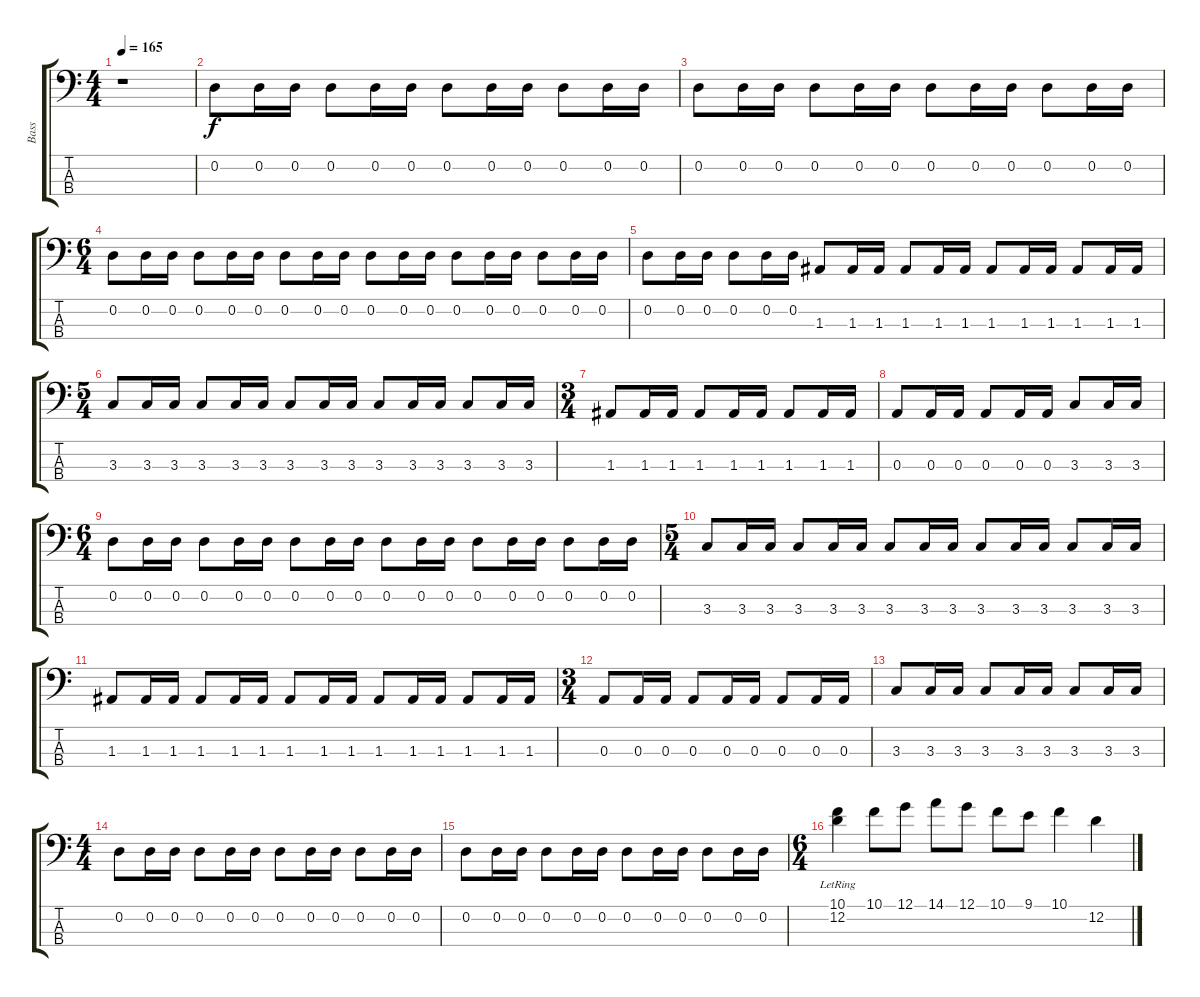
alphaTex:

\track ("Bass" "Bass") {instrument electricbasspick}
\staff {score tabs}
\tuning (G2 D2 A1 E1) {hide}
\ts (4 4)
\tempo 165
\clef f4
\ks c
r.1{dy f instrument electricbasspick} |
0.2.8 0.2.16 0.2.16 0.2.8 0.2.16 0.2.16 0.2.8 0.2.16 0.2.16 0.2.8 0.2.16 0.2.16 |
0.2.8 0.2.16 0.2.16 0.2.8 0.2.16 0.2.16 0.2.8 0.2.16 0.2.16 0.2.8 0.2.16 0.2.16 |
\ts (6 4)
0.2.8 0.2.16 0.2.16 0.2.8 0.2.16 0.2.16 0.2.8 0.2.16 0.2.16 0.2.8 0.2.16 0.2.16 0.2.8 0.2.16 0.2.16 0.2.8 0.2.16 0.2.16 |
0.2.8 0.2.16 0.2.16 0.2.8 0.2.16 0.2.16 1.3.8 1.3.16 1.3.16 1.3.8 1.3.16 1.3.16 1.3.8 1.3.16 1.3.16 1.3.8 1.3.16 1.3.16 |
\ts (5 4)
3.3.8 3.3.16 3.3.16 3.3.8 3.3.16 3.3.16 3.3.8 3.3.16 3.3.16 3.3.8 3.3.16 3.3.16 3.3.8 3.3.16 3.3.16 |
\ts (3 4)
1.3.8 1.3.16 1.3.16 1.3.8 1.3.16 1.3.16 1.3.8 1.3.16 1.3.16 |
0.3.8 0.3.16 0.3.16 0.3.8 0.3.16 0.3.16 3.3.8 3.3.16 3.3.16 |
\ts (6 4)
0.2.8 0.2.16 0.2.16 0.2.8 0.2.16 0.2.16 0.2.8 0.2.16 0.2.16 0.2.8 0.2.16 0.2.16 0.2.8 0.2.16 0.2.16 0.2.8 0.2.16 0.2.16 |
\ts (5 4)
3.3.8 3.3.16 3.3.16 3.3.8 3.3.16 3.3.16 3.3.8 3.3.16 3.3.16 3.3.8 3.3.16 3.3.16 3.3.8 3.3.16 3.3.16 |
1.3.8 1.3.16 1.3.16 1.3.8 1.3.16 1.3.16 1.3.8 1.3.16 1.3.16 1.3.8 1.3.16 1.3.16 1.3.8 1.3.16 1.3.16 |
\ts (3 4)
0.3.8 0.3.16 0.3.16 0.3.8 0.3.16 0.3.16 0.3.8 0.3.16 0.3.16 |
3.3.8 3.3.16 3.3.16 3.3.8 3.3.16 3.3.16 3.3.8 3.3.16 3.3.16 |
\ts (4 4)
0.2.8 0.2.16 0.2.16 0.2.8 0.2.16 0.2.16 0.2.8 0.2.16 0.2.16 0.2.8 0.2.16 0.2.16 |
0.2.8 0.2.16 0.2.16 0.2.8 0.2.16 0.2.16 0.2.8 0.2.16 0.2.16 0.2.8 0.2.16 0.2.16 |
\ts (6 4)
(10.1 12.2{lr}).4 10.1.8 12.1.8 14.1.8 12.1.8 10.1.8 9.1.8 10.1.4 12.2.4
